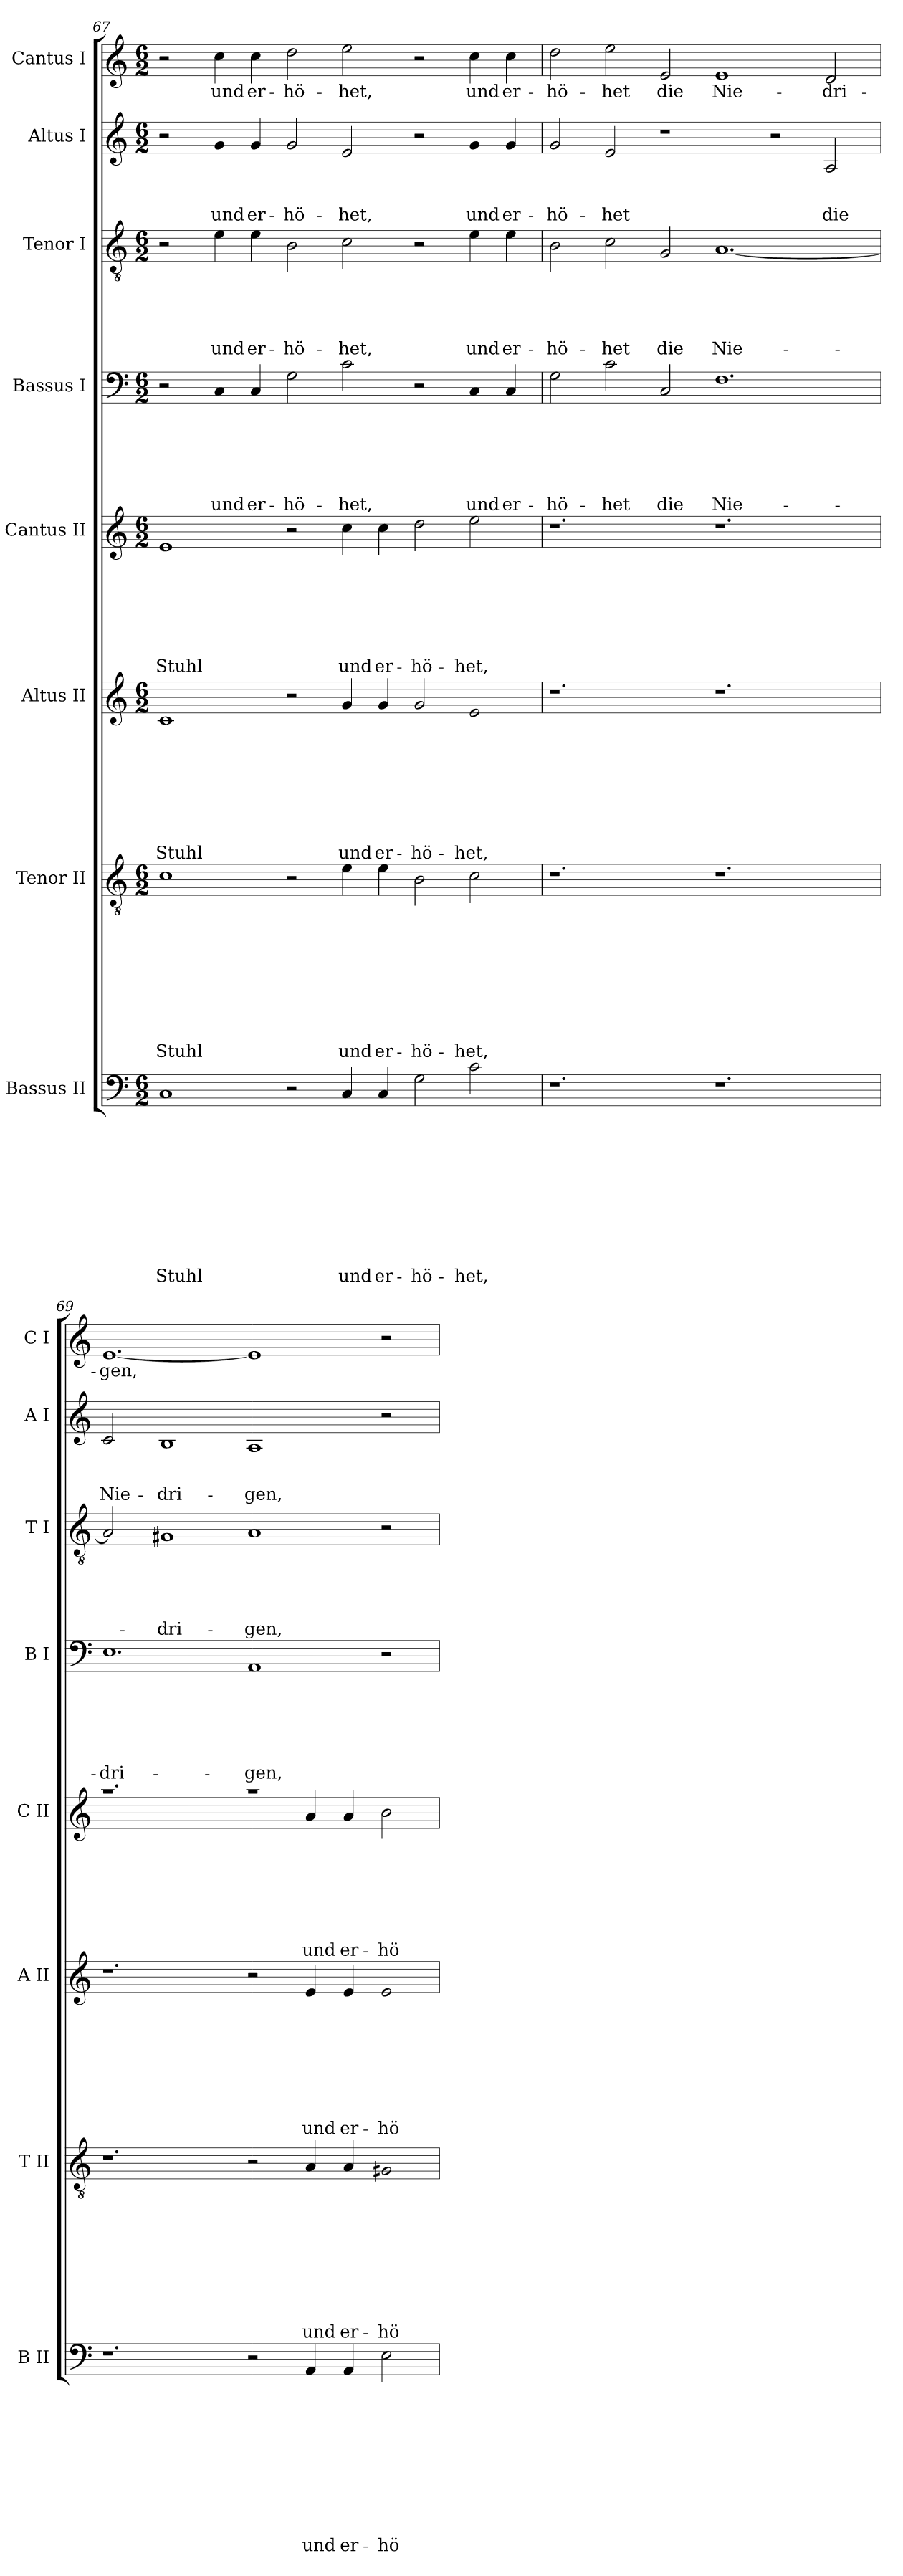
**kern	**text	**text	**text	**text	**text	**text	**text	**text	**text	**text	**kern	**text	**text	**text	**text	**text	**text	**text	**text	**text	**kern	**text	**text	**text	**text	**text	**text	**text	**text	**kern	**text	**text	**text	**text	**text	**text	**text	**kern	**text	**text	**text	**text	**text	**text	**kern	**text	**text	**text	**text	**text	**kern	**text	**text	**text	**kern	**text
*part8	*part8	*part8	*part8	*part8	*part8	*part8	*part8	*part8	*part8	*part8	*part7	*part7	*part7	*part7	*part7	*part7	*part7	*part7	*part7	*part7	*part6	*part6	*part6	*part6	*part6	*part6	*part6	*part6	*part6	*part5	*part5	*part5	*part5	*part5	*part5	*part5	*part5	*part4	*part4	*part4	*part4	*part4	*part4	*part4	*part3	*part3	*part3	*part3	*part3	*part3	*part2	*part2	*part2	*part2	*part1	*part1
*staff8	*staff8	*staff8	*staff8	*staff8	*staff8	*staff8	*staff8	*staff8	*staff8	*staff8	*staff7	*staff7	*staff7	*staff7	*staff7	*staff7	*staff7	*staff7	*staff7	*staff7	*staff6	*staff6	*staff6	*staff6	*staff6	*staff6	*staff6	*staff6	*staff6	*staff5	*staff5	*staff5	*staff5	*staff5	*staff5	*staff5	*staff5	*staff4	*staff4	*staff4	*staff4	*staff4	*staff4	*staff4	*staff3	*staff3	*staff3	*staff3	*staff3	*staff3	*staff2	*staff2	*staff2	*staff2	*staff1	*staff1
*I"Bassus II	*	*	*	*	*	*	*	*	*	*	*I"Tenor II	*	*	*	*	*	*	*	*	*	*I"Altus II	*	*	*	*	*	*	*	*	*I"Cantus II	*	*	*	*	*	*	*	*I"Bassus I	*	*	*	*	*	*	*I"Tenor I	*	*	*	*	*	*I"Altus I	*	*	*	*I"Cantus I	*
*I'B II	*	*	*	*	*	*	*	*	*	*	*I'T II	*	*	*	*	*	*	*	*	*	*I'A II	*	*	*	*	*	*	*	*	*I'C II	*	*	*	*	*	*	*	*I'B I	*	*	*	*	*	*	*I'T I	*	*	*	*	*	*I'A I	*	*	*	*I'C I	*
*clefF4	*	*	*	*	*	*	*	*	*	*	*clefGv2	*	*	*	*	*	*	*	*	*	*clefG2	*	*	*	*	*	*	*	*	*clefG2	*	*	*	*	*	*	*	*clefF4	*	*	*	*	*	*	*clefGv2	*	*	*	*	*	*clefG2	*	*	*	*clefG2	*
*k[]	*	*	*	*	*	*	*	*	*	*	*k[]	*	*	*	*	*	*	*	*	*	*k[]	*	*	*	*	*	*	*	*	*k[]	*	*	*	*	*	*	*	*k[]	*	*	*	*	*	*	*k[]	*	*	*	*	*	*k[]	*	*	*	*k[]	*
*C:	*	*	*	*	*	*	*	*	*	*	*C:	*	*	*	*	*	*	*	*	*	*C:	*	*	*	*	*	*	*	*	*C:	*	*	*	*	*	*	*	*C:	*	*	*	*	*	*	*C:	*	*	*	*	*	*C:	*	*	*	*C:	*
*M6/2	*	*	*	*	*	*	*	*	*	*	*M6/2	*	*	*	*	*	*	*	*	*	*M6/2	*	*	*	*	*	*	*	*	*M6/2	*	*	*	*	*	*	*	*M6/2	*	*	*	*	*	*	*M6/2	*	*	*	*	*	*M6/2	*	*	*	*M6/2	*
=67	=67	=67	=67	=67	=67	=67	=67	=67	=67	=67	=67	=67	=67	=67	=67	=67	=67	=67	=67	=67	=67	=67	=67	=67	=67	=67	=67	=67	=67	=67	=67	=67	=67	=67	=67	=67	=67	=67	=67	=67	=67	=67	=67	=67	=67	=67	=67	=67	=67	=67	=67	=67	=67	=67	=67	=67
!	!	!	!	!	!	!	!	!	!	!LO:LY:b	!	!	!	!	!	!	!	!	!	!LO:LY:b	!	!	!	!	!	!	!	!	!LO:LY:b	!	!	!	!	!	!	!	!LO:LY:b	!	!	!	!	!	!	!	!	!	!	!	!	!	!	!	!	!	!	!
1C	.	.	.	.	.	.	.	.	.	Stuhl	1c	.	.	.	.	.	.	.	.	Stuhl	1c	.	.	.	.	.	.	.	Stuhl	1e	.	.	.	.	.	.	Stuhl	2r	.	.	.	.	.	.	2r	.	.	.	.	.	2r	.	.	.	2r	.
!	!	!	!	!	!	!	!	!	!	!	!	!	!	!	!	!	!	!	!	!	!	!	!	!	!	!	!	!	!	!	!	!	!	!	!	!	!	!	!	!	!	!	!	!LO:LY:b	!	!	!	!	!	!LO:LY:b	!	!	!	!LO:LY:b	!	!LO:LY:b
.	.	.	.	.	.	.	.	.	.	.	.	.	.	.	.	.	.	.	.	.	.	.	.	.	.	.	.	.	.	.	.	.	.	.	.	.	.	4C/	.	.	.	.	.	und	4e\	.	.	.	.	und	4g/	.	.	und	4cc\	und
!	!	!	!	!	!	!	!	!	!	!	!	!	!	!	!	!	!	!	!	!	!	!	!	!	!	!	!	!	!	!	!	!	!	!	!	!	!	!	!	!	!	!	!	!LO:LY:b	!	!	!	!	!	!LO:LY:b	!	!	!	!LO:LY:b	!	!LO:LY:b
.	.	.	.	.	.	.	.	.	.	.	.	.	.	.	.	.	.	.	.	.	.	.	.	.	.	.	.	.	.	.	.	.	.	.	.	.	.	4C/	.	.	.	.	.	er-	4e\	.	.	.	.	er-	4g/	.	.	er-	4cc\	er-
!	!	!	!	!	!	!	!	!	!	!	!	!	!	!	!	!	!	!	!	!	!	!	!	!	!	!	!	!	!	!	!	!	!	!	!	!	!	!	!	!	!	!	!	!LO:LY:b	!	!	!	!	!	!LO:LY:b	!	!	!	!LO:LY:b	!	!LO:LY:b
2r	.	.	.	.	.	.	.	.	.	.	2r	.	.	.	.	.	.	.	.	.	2r	.	.	.	.	.	.	.	.	2r	.	.	.	.	.	.	.	2G\	.	.	.	.	.	-hö-	2B\	.	.	.	.	-hö-	2g/	.	.	-hö-	2dd\	-hö-
!	!	!	!	!	!	!	!	!	!	!LO:LY:b	!	!	!	!	!	!	!	!	!	!LO:LY:b	!	!	!	!	!	!	!	!	!LO:LY:b	!	!	!	!	!	!	!	!LO:LY:b	!	!	!	!	!	!	!LO:LY:b	!	!	!	!	!	!LO:LY:b	!	!	!	!LO:LY:b	!	!LO:LY:b
4C/	.	.	.	.	.	.	.	.	.	und	4e\	.	.	.	.	.	.	.	.	und	4g/	.	.	.	.	.	.	.	und	4cc\	.	.	.	.	.	.	und	2c\	.	.	.	.	.	-het,	2c\	.	.	.	.	-het,	2e/	.	.	-het,	2ee\	-het,
!	!	!	!	!	!	!	!	!	!	!LO:LY:b	!	!	!	!	!	!	!	!	!	!LO:LY:b	!	!	!	!	!	!	!	!	!LO:LY:b	!	!	!	!	!	!	!	!LO:LY:b	!	!	!	!	!	!	!	!	!	!	!	!	!	!	!	!	!	!	!
4C/	.	.	.	.	.	.	.	.	.	er-	4e\	.	.	.	.	.	.	.	.	er-	4g/	.	.	.	.	.	.	.	er-	4cc\	.	.	.	.	.	.	er-	.	.	.	.	.	.	.	.	.	.	.	.	.	.	.	.	.	.	.
!	!	!	!	!	!	!	!	!	!	!LO:LY:b	!	!	!	!	!	!	!	!	!	!LO:LY:b	!	!	!	!	!	!	!	!	!LO:LY:b	!	!	!	!	!	!	!	!LO:LY:b	!	!	!	!	!	!	!	!	!	!	!	!	!	!	!	!	!	!	!
2G\	.	.	.	.	.	.	.	.	.	-hö-	2B\	.	.	.	.	.	.	.	.	-hö-	2g/	.	.	.	.	.	.	.	-hö-	2dd\	.	.	.	.	.	.	-hö-	2r	.	.	.	.	.	.	2r	.	.	.	.	.	2r	.	.	.	2r	.
!	!	!	!	!	!	!	!	!	!	!LO:LY:b	!	!	!	!	!	!	!	!	!	!LO:LY:b	!	!	!	!	!	!	!	!	!LO:LY:b	!	!	!	!	!	!	!	!LO:LY:b	!	!	!	!	!	!	!LO:LY:b	!	!	!	!	!	!LO:LY:b	!	!	!	!LO:LY:b	!	!LO:LY:b
2c\	.	.	.	.	.	.	.	.	.	-het,	2c\	.	.	.	.	.	.	.	.	-het,	2e/	.	.	.	.	.	.	.	-het,	2ee\	.	.	.	.	.	.	-het,	4C/	.	.	.	.	.	und	4e\	.	.	.	.	und	4g/	.	.	und	4cc\	und
!	!	!	!	!	!	!	!	!	!	!	!	!	!	!	!	!	!	!	!	!	!	!	!	!	!	!	!	!	!	!	!	!	!	!	!	!	!	!	!	!	!	!	!	!LO:LY:b	!	!	!	!	!	!LO:LY:b	!	!	!	!LO:LY:b	!	!LO:LY:b
.	.	.	.	.	.	.	.	.	.	.	.	.	.	.	.	.	.	.	.	.	.	.	.	.	.	.	.	.	.	.	.	.	.	.	.	.	.	4C/	.	.	.	.	.	er-	4e\	.	.	.	.	er-	4g/	.	.	er-	4cc\	er-
=68	=68	=68	=68	=68	=68	=68	=68	=68	=68	=68	=68	=68	=68	=68	=68	=68	=68	=68	=68	=68	=68	=68	=68	=68	=68	=68	=68	=68	=68	=68	=68	=68	=68	=68	=68	=68	=68	=68	=68	=68	=68	=68	=68	=68	=68	=68	=68	=68	=68	=68	=68	=68	=68	=68	=68	=68
!	!	!	!	!	!	!	!	!	!	!	!	!	!	!	!	!	!	!	!	!	!	!	!	!	!	!	!	!	!	!	!	!	!	!	!	!	!	!	!	!	!	!	!	!LO:LY:b	!	!	!	!	!	!LO:LY:b	!	!	!	!LO:LY:b	!	!LO:LY:b
1.r	.	.	.	.	.	.	.	.	.	.	1.r	.	.	.	.	.	.	.	.	.	1.r	.	.	.	.	.	.	.	.	1.r	.	.	.	.	.	.	.	2G\	.	.	.	.	.	-hö-	2B\	.	.	.	.	-hö-	2g/	.	.	-hö-	2dd\	-hö-
!	!	!	!	!	!	!	!	!	!	!	!	!	!	!	!	!	!	!	!	!	!	!	!	!	!	!	!	!	!	!	!	!	!	!	!	!	!	!	!	!	!	!	!	!LO:LY:b	!	!	!	!	!	!LO:LY:b	!	!	!	!LO:LY:b	!	!LO:LY:b
.	.	.	.	.	.	.	.	.	.	.	.	.	.	.	.	.	.	.	.	.	.	.	.	.	.	.	.	.	.	.	.	.	.	.	.	.	.	2c\	.	.	.	.	.	-het	2c\	.	.	.	.	-het	2e/	.	.	-het	2ee\	-het
!	!	!	!	!	!	!	!	!	!	!	!	!	!	!	!	!	!	!	!	!	!	!	!	!	!	!	!	!	!	!	!	!	!	!	!	!	!	!	!	!	!	!	!	!LO:LY:b	!	!	!	!	!	!LO:LY:b	!	!	!	!	!	!LO:LY:b
.	.	.	.	.	.	.	.	.	.	.	.	.	.	.	.	.	.	.	.	.	.	.	.	.	.	.	.	.	.	.	.	.	.	.	.	.	.	2C/	.	.	.	.	.	die	2G/	.	.	.	.	die	1r	.	.	.	2e/	die
!	!	!	!	!	!	!	!	!	!	!	!	!	!	!	!	!	!	!	!	!	!	!	!	!	!	!	!	!	!	!	!	!	!	!	!	!	!	!	!	!	!	!	!	!LO:LY:b	!	!	!	!	!	!LO:LY:b	!	!	!	!	!	!LO:LY:b
1.r	.	.	.	.	.	.	.	.	.	.	1.r	.	.	.	.	.	.	.	.	.	1.r	.	.	.	.	.	.	.	.	1.r	.	.	.	.	.	.	.	1.F	.	.	.	.	.	Nie-	[>1.A	.	.	.	.	Nie-	.	.	.	.	1e	Nie-
.	.	.	.	.	.	.	.	.	.	.	.	.	.	.	.	.	.	.	.	.	.	.	.	.	.	.	.	.	.	.	.	.	.	.	.	.	.	.	.	.	.	.	.	.	.	.	.	.	.	.	2r	.	.	.	.	.
!	!	!	!	!	!	!	!	!	!	!	!	!	!	!	!	!	!	!	!	!	!	!	!	!	!	!	!	!	!	!	!	!	!	!	!	!	!	!	!	!	!	!	!	!	!	!	!	!	!	!	!	!	!	!LO:LY:b	!	!LO:LY:b
.	.	.	.	.	.	.	.	.	.	.	.	.	.	.	.	.	.	.	.	.	.	.	.	.	.	.	.	.	.	.	.	.	.	.	.	.	.	.	.	.	.	.	.	.	.	.	.	.	.	.	2A/	.	.	die	2d/	-dri-
!!LO:PB:g=z
=69	=69	=69	=69	=69	=69	=69	=69	=69	=69	=69	=69	=69	=69	=69	=69	=69	=69	=69	=69	=69	=69	=69	=69	=69	=69	=69	=69	=69	=69	=69	=69	=69	=69	=69	=69	=69	=69	=69	=69	=69	=69	=69	=69	=69	=69	=69	=69	=69	=69	=69	=69	=69	=69	=69	=69	=69
*	*	*	*	*	*	*	*	*	*	*	*	*	*	*	*	*	*	*	*	*	*	*	*	*	*	*	*	*	*	*^	*	*	*	*	*	*	*	*	*	*	*	*	*	*	*	*	*	*	*	*	*	*	*	*	*	*
!	!	!	!	!	!	!	!	!	!	!	!	!	!	!	!	!	!	!	!	!	!	!	!	!	!	!	!	!	!	!	!	!	!	!	!	!	!	!	!	!	!	!	!	!	!LO:LY:b	!	!	!	!	!	!	!	!	!	!LO:LY:b	!	!LO:LY:b
1.r	.	.	.	.	.	.	.	.	.	.	1.r	.	.	.	.	.	.	.	.	.	1.r	.	.	.	.	.	.	.	.	1.raa	0ryy	.	.	.	.	.	.	.	1.E	.	.	.	.	.	-dri-	2A/]	.	.	.	.	.	2c/	.	.	Nie-	[<1.e	-gen,
!	!	!	!	!	!	!	!	!	!	!	!	!	!	!	!	!	!	!	!	!	!	!	!	!	!	!	!	!	!	!	!	!	!	!	!	!	!	!	!	!	!	!	!	!	!	!	!	!	!	!	!LO:LY:b	!	!	!	!LO:LY:b	!	!
.	.	.	.	.	.	.	.	.	.	.	.	.	.	.	.	.	.	.	.	.	.	.	.	.	.	.	.	.	.	.	.	.	.	.	.	.	.	.	.	.	.	.	.	.	.	1G#X	.	.	.	.	-dri-	1B	.	.	-dri-	.	.
!	!	!	!	!	!	!	!	!	!	!	!	!	!	!	!	!	!	!	!	!	!	!	!	!	!	!	!	!	!	!	!	!	!	!	!	!	!	!	!	!	!	!	!	!	!LO:LY:b	!	!	!	!	!	!LO:LY:b	!	!	!	!LO:LY:b	!	!
2r	.	.	.	.	.	.	.	.	.	.	2r	.	.	.	.	.	.	.	.	.	2r	.	.	.	.	.	.	.	.	1raa	.	.	.	.	.	.	.	.	1AA	.	.	.	.	.	-gen,	1A	.	.	.	.	-gen,	1A	.	.	-gen,	1e]	.
!	!	!	!	!	!	!	!	!	!	!LO:LY:b	!	!	!	!	!	!	!	!	!	!LO:LY:b	!	!	!	!	!	!	!	!	!LO:LY:b	!	!	!	!	!	!	!	!	!LO:LY:b	!	!	!	!	!	!	!	!	!	!	!	!	!	!	!	!	!	!	!
4AA/	.	.	.	.	.	.	.	.	.	und	4A/	.	.	.	.	.	.	.	.	und	4e/	.	.	.	.	.	.	.	und	.	4a/	.	.	.	.	.	.	und	.	.	.	.	.	.	.	.	.	.	.	.	.	.	.	.	.	.	.
!	!	!	!	!	!	!	!	!	!	!LO:LY:b	!	!	!	!	!	!	!	!	!	!LO:LY:b	!	!	!	!	!	!	!	!	!LO:LY:b	!	!	!	!	!	!	!	!	!LO:LY:b	!	!	!	!	!	!	!	!	!	!	!	!	!	!	!	!	!	!	!
4AA/	.	.	.	.	.	.	.	.	.	er-	4A/	.	.	.	.	.	.	.	.	er-	4e/	.	.	.	.	.	.	.	er-	.	4a/	.	.	.	.	.	.	er-	.	.	.	.	.	.	.	.	.	.	.	.	.	.	.	.	.	.	.
!	!	!	!	!	!	!	!	!	!	!LO:LY:b	!	!	!	!	!	!	!	!	!	!LO:LY:b	!	!	!	!	!	!	!	!	!LO:LY:b	!	!	!	!	!	!	!	!	!LO:LY:b	!	!	!	!	!	!	!	!	!	!	!	!	!	!	!	!	!	!	!
2E\	.	.	.	.	.	.	.	.	.	-hö-	2G#X/	.	.	.	.	.	.	.	.	-hö-	2e/	.	.	.	.	.	.	.	-hö-	2ryy	2b\	.	.	.	.	.	.	-hö-	2r	.	.	.	.	.	.	2r	.	.	.	.	.	2r	.	.	.	2r	.
*	*	*	*	*	*	*	*	*	*	*	*	*	*	*	*	*	*	*	*	*	*	*	*	*	*	*	*	*	*	*v	*v	*	*	*	*	*	*	*	*	*	*	*	*	*	*	*	*	*	*	*	*	*	*	*	*	*	*
=	=	=	=	=	=	=	=	=	=	=	=	=	=	=	=	=	=	=	=	=	=	=	=	=	=	=	=	=	=	=	=	=	=	=	=	=	=	=	=	=	=	=	=	=	=	=	=	=	=	=	=	=	=	=	=	=
*-	*-	*-	*-	*-	*-	*-	*-	*-	*-	*-	*-	*-	*-	*-	*-	*-	*-	*-	*-	*-	*-	*-	*-	*-	*-	*-	*-	*-	*-	*-	*-	*-	*-	*-	*-	*-	*-	*-	*-	*-	*-	*-	*-	*-	*-	*-	*-	*-	*-	*-	*-	*-	*-	*-	*-	*-
